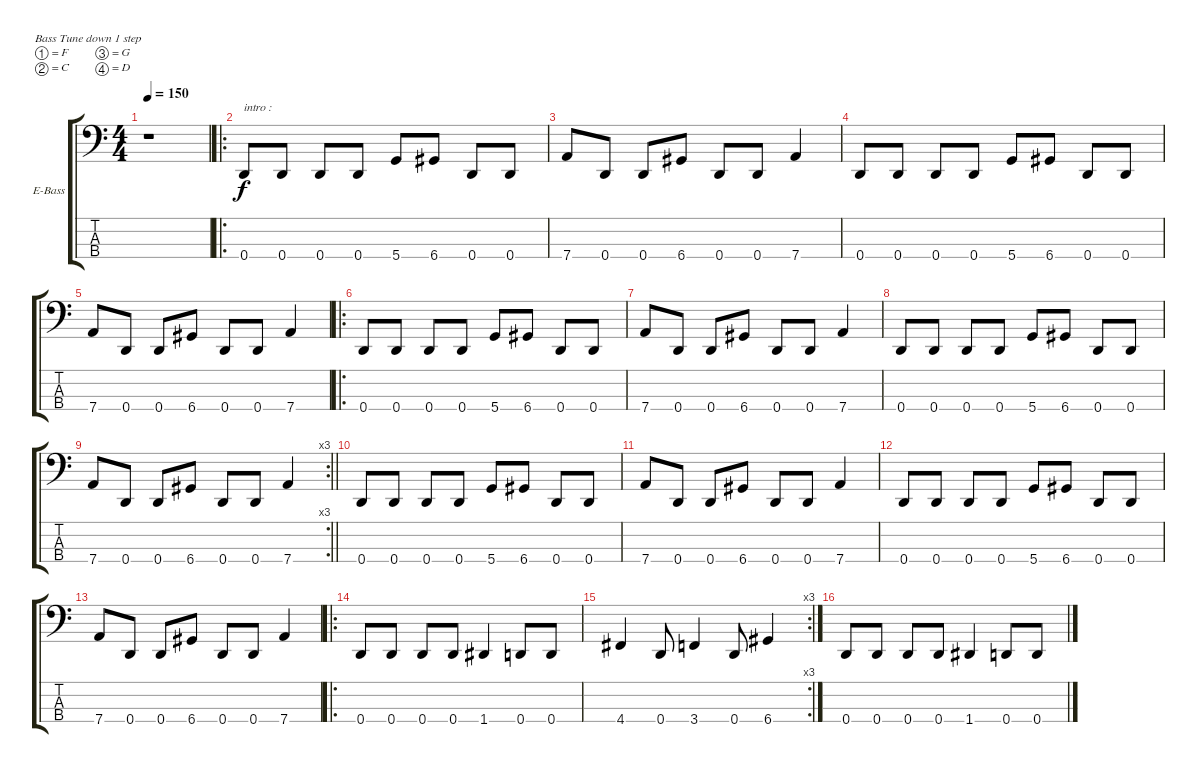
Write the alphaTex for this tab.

\bracketExtendMode groupsimilarinstruments
\firstSystemTrackNameOrientation horizontal
\otherSystemsTrackNameOrientation horizontal
\track ("Bass" "E-Bass") {instrument electricbassfinger}
\staff {score tabs}
\tuning (F2 C2 G1 D1)
\ts (4 4)
\beaming (8 2 2 2 2)
\tempo 150
\clef f4
\ks c
r.1{dy f instrument electricbassfinger} |
\ro
0.4.8{txt "intro :"} 0.4.8 0.4.8 0.4.8 5.4.8 6.4.8 0.4.8 0.4.8 |
7.4.8 0.4.8 0.4.8 6.4.8 0.4.8 0.4.8 7.4.4 |
0.4.8 0.4.8 0.4.8 0.4.8 5.4.8 6.4.8 0.4.8 0.4.8 |
7.4.8 0.4.8 0.4.8 6.4.8 0.4.8 0.4.8 7.4.4 |
\ro
0.4.8 0.4.8 0.4.8 0.4.8 5.4.8 6.4.8 0.4.8 0.4.8 |
7.4.8 0.4.8 0.4.8 6.4.8 0.4.8 0.4.8 7.4.4 |
0.4.8 0.4.8 0.4.8 0.4.8 5.4.8 6.4.8 0.4.8 0.4.8 |
\rc 3
\barLineRight lightlight
7.4.8 0.4.8 0.4.8 6.4.8 0.4.8 0.4.8 7.4.4 |
0.4.8 0.4.8 0.4.8 0.4.8 5.4.8 6.4.8 0.4.8 0.4.8 |
7.4.8 0.4.8 0.4.8 6.4.8 0.4.8 0.4.8 7.4.4 |
0.4.8 0.4.8 0.4.8 0.4.8 5.4.8 6.4.8 0.4.8 0.4.8 |
7.4.8 0.4.8 0.4.8 6.4.8 0.4.8 0.4.8 7.4.4 |
\ro
0.4.8 0.4.8 0.4.8 0.4.8 1.4.4 0.4.8 0.4.8 |
\rc 3
4.4.4 0.4.8 3.4.4 0.4.8 6.4.4 |
0.4.8 0.4.8 0.4.8 0.4.8 1.4.4 0.4.8 0.4.8
